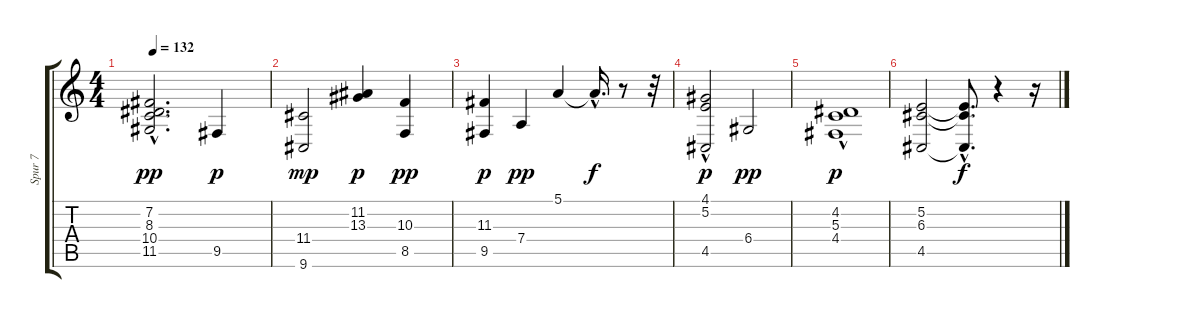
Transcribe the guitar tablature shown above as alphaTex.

\track ("Spur 7" "Spur 7") {instrument stringensemble1}
\staff {score tabs}
\tuning (E4 B3 G3 D3 A2 E2) {hide}
\ts (4 4)
\tempo 132
\clef g2
\ks c
(7.2 8.3 10.4{hac} 11.5).2{d dy pp} 9.5.4{dy p} |
(11.4 9.6).2{dy mp} (11.2 13.3).4{dy p} (10.3 8.5).4{dy pp} |
(11.3 9.5).4{dy p} 7.4.4{dy pp} 5.1.4 5.1{hac t}.16{d dy f} r.8 r.32 |
(4.1 5.2{hac} 4.5).2{dy p} 6.4.2{dy pp} |
(4.2 5.3{hac} 4.4).1{dy p} |
(5.2 6.3 4.5).2 (5.2{t} 6.3{t} 4.5{hac t}).8{d dy f} r.4 r.16
